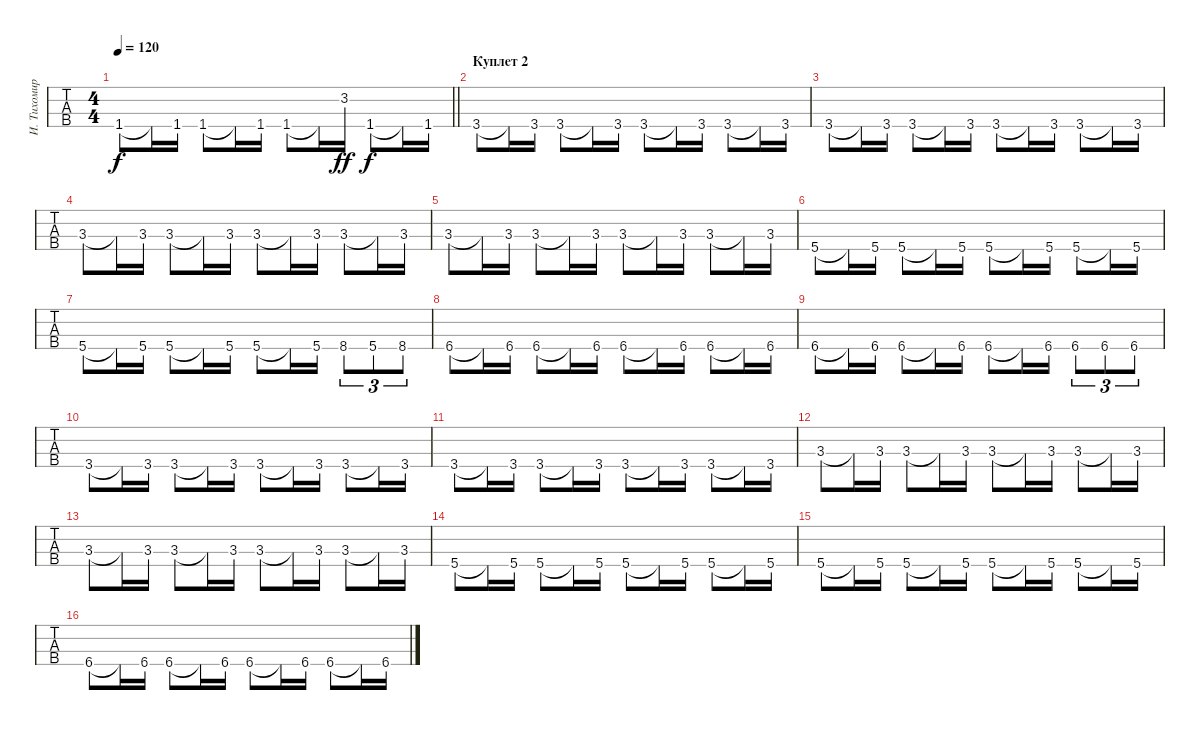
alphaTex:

\track ("И. Тихомиров" "И. Тихомир") {instrument electricbassfinger}
\staff {tabs}
\tuning (G2 D2 A1 E1) {hide}
\ts (4 4)
\tempo 120
\clef f4
\barLineRight lightlight
\ks c
1.4.8{dy f} 1.4{t}.16 1.4.16 1.4.8 1.4{t}.16 1.4.16 1.4.8 1.4{t}.16 3.2.16{dy ff} 1.4.8{dy f} 1.4{t}.16 1.4.16 |
\section ("" "Куплет 2")
3.4.8 3.4{t}.16 3.4.16 3.4.8 3.4{t}.16 3.4.16 3.4.8 3.4{t}.16 3.4.16 3.4.8 3.4{t}.16 3.4.16 |
3.4.8 3.4{t}.16 3.4.16 3.4.8 3.4{t}.16 3.4.16 3.4.8 3.4{t}.16 3.4.16 3.4.8 3.4{t}.16 3.4.16 |
3.3.8 3.3{t}.16 3.3.16 3.3.8 3.3{t}.16 3.3.16 3.3.8 3.3{t}.16 3.3.16 3.3.8 3.3{t}.16 3.3.16 |
3.3.8 3.3{t}.16 3.3.16 3.3.8 3.3{t}.16 3.3.16 3.3.8 3.3{t}.16 3.3.16 3.3.8 3.3{t}.16 3.3.16 |
\ks gminor
5.4.8 5.4{t}.16 5.4.16 5.4.8 5.4{t}.16 5.4.16 5.4.8 5.4{t}.16 5.4.16 5.4.8 5.4{t}.16 5.4.16 |
5.4.8 5.4{t}.16 5.4.16 5.4.8 5.4{t}.16 5.4.16 5.4.8 5.4{t}.16 5.4.16 8.4.8{tu (3 2)} 5.4.8{tu (3 2)} 8.4.8{tu (3 2)} |
6.4.8 6.4{t}.16 6.4.16 6.4.8 6.4{t}.16 6.4.16 6.4.8 6.4{t}.16 6.4.16 6.4.8 6.4{t}.16 6.4.16 |
6.4.8 6.4{t}.16 6.4.16 6.4.8 6.4{t}.16 6.4.16 6.4.8 6.4{t}.16 6.4.16 6.4.8{tu (3 2)} 6.4.8{tu (3 2)} 6.4.8{tu (3 2)} |
\ks c
3.4.8 3.4{t}.16 3.4.16 3.4.8 3.4{t}.16 3.4.16 3.4.8 3.4{t}.16 3.4.16 3.4.8 3.4{t}.16 3.4.16 |
3.4.8 3.4{t}.16 3.4.16 3.4.8 3.4{t}.16 3.4.16 3.4.8 3.4{t}.16 3.4.16 3.4.8 3.4{t}.16 3.4.16 |
3.3.8 3.3{t}.16 3.3.16 3.3.8 3.3{t}.16 3.3.16 3.3.8 3.3{t}.16 3.3.16 3.3.8 3.3{t}.16 3.3.16 |
3.3.8 3.3{t}.16 3.3.16 3.3.8 3.3{t}.16 3.3.16 3.3.8 3.3{t}.16 3.3.16 3.3.8 3.3{t}.16 3.3.16 |
\ks gminor
5.4.8 5.4{t}.16 5.4.16 5.4.8 5.4{t}.16 5.4.16 5.4.8 5.4{t}.16 5.4.16 5.4.8 5.4{t}.16 5.4.16 |
5.4.8 5.4{t}.16 5.4.16 5.4.8 5.4{t}.16 5.4.16 5.4.8 5.4{t}.16 5.4.16 5.4.8 5.4{t}.16 5.4.16 |
6.4.8 6.4{t}.16 6.4.16 6.4.8 6.4{t}.16 6.4.16 6.4.8 6.4{t}.16 6.4.16 6.4.8 6.4{t}.16 6.4.16
